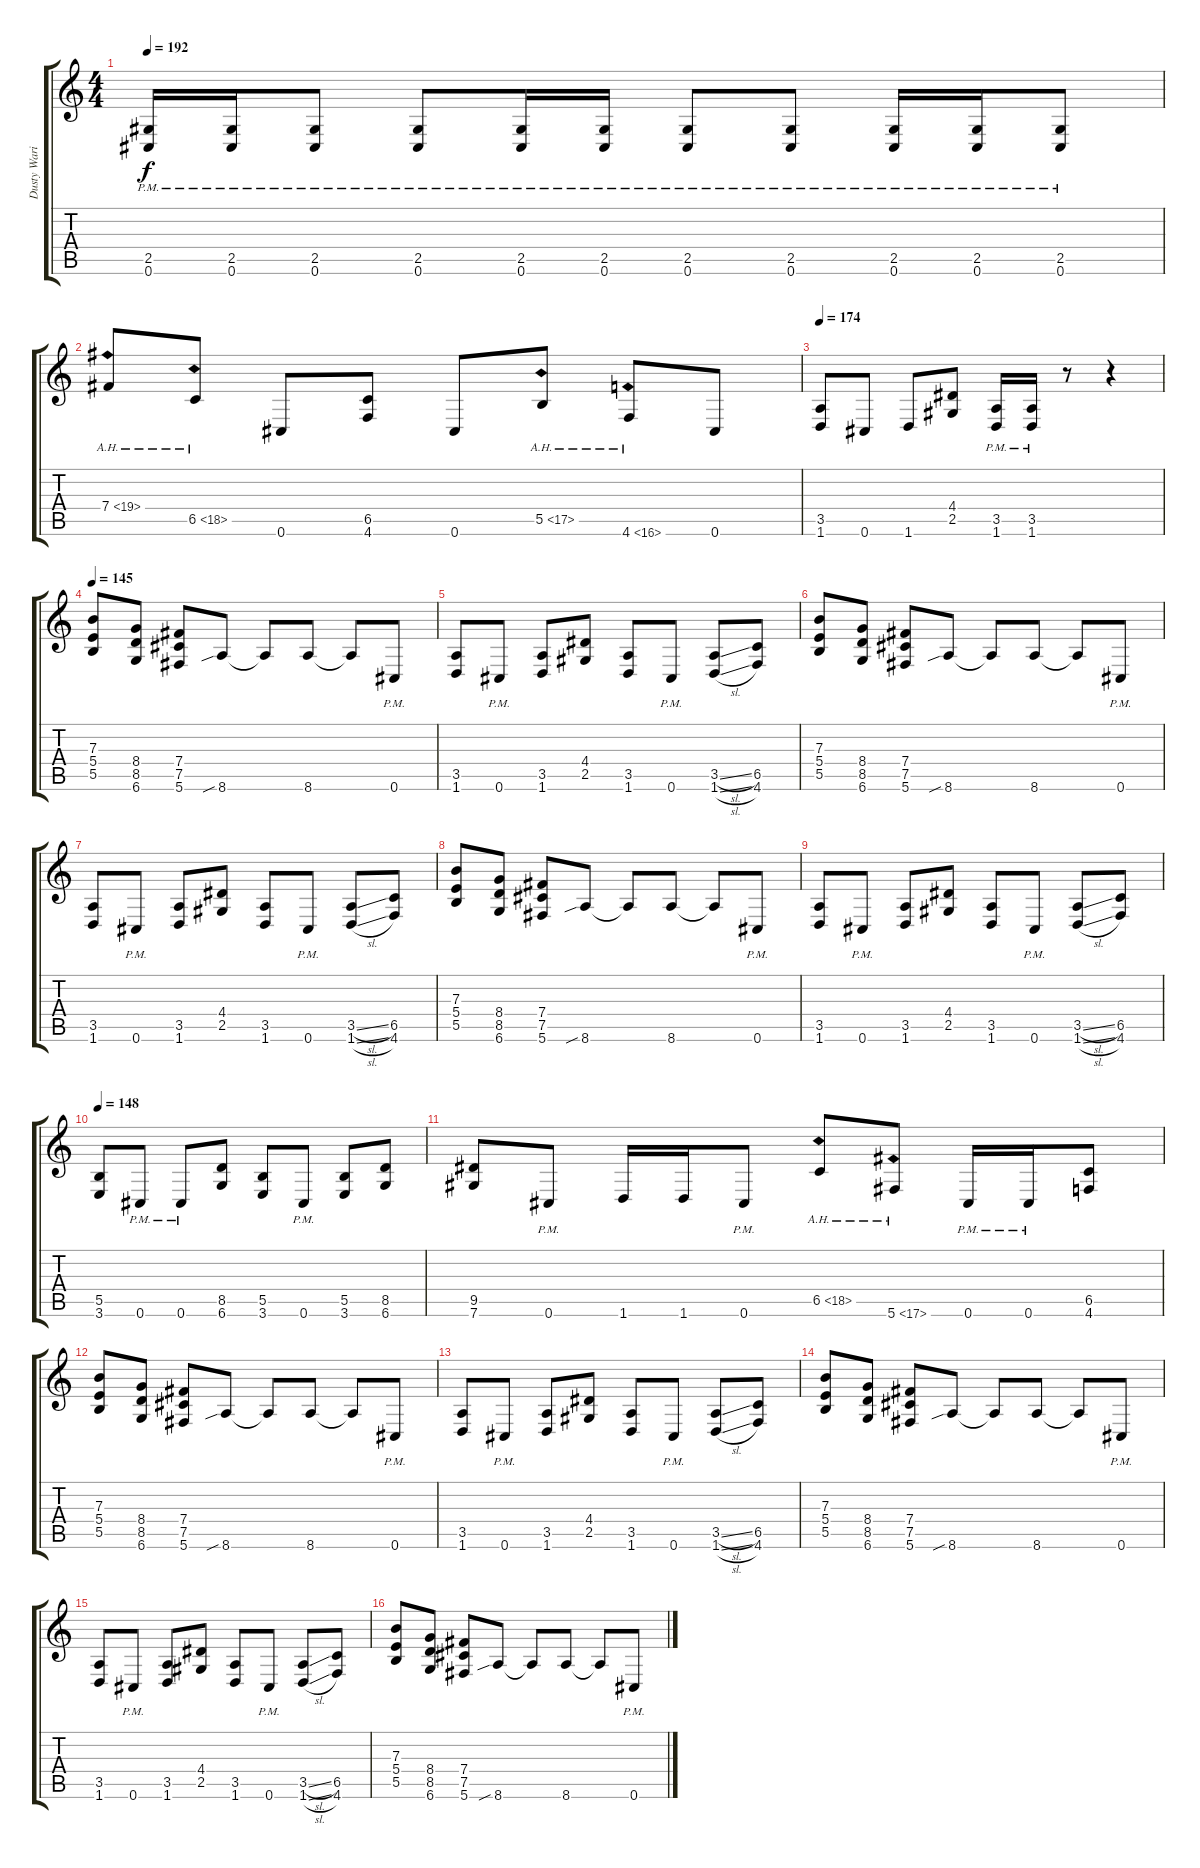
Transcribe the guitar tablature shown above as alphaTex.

\track ("Dusty Waring" "Dusty Wari") {instrument distortionguitar}
\staff {score tabs}
\tuning (Db4 Ab3 E3 B2 Gb2 Db2) {hide}
\ts (4 4)
\tempo 192
\clef g2
\ks c
(2.5{pm} 0.6{pm}).16{dy f} (2.5{pm} 0.6{pm}).16 (2.5{pm} 0.6{pm}).8 (2.5{pm} 0.6{pm}).8 (2.5{pm} 0.6{pm}).16 (2.5{pm} 0.6{pm}).16 (2.5{pm} 0.6{pm}).8 (2.5{pm} 0.6{pm}).8 (2.5{pm} 0.6{pm}).16 (2.5{pm} 0.6{pm}).16 (2.5{pm} 0.6{pm}).8 |
7.4{ah 12}.8 6.5{ah 12}.8 0.6.8 (6.5 4.6).8 0.6.8 5.5{ah 12}.8 4.6{ah 12}.8 0.6.8 |
\tempo 174
(3.5 1.6).8 0.6.8 1.6.8 (4.4 2.5).8 (3.5{pm} 1.6{pm}).16 (3.5{pm} 1.6{pm}).16 r.8 r.4 |
\tempo 145
(7.3 5.4 5.5).8 (8.4 8.5 6.6).8 (7.4 7.5 5.6).8 8.6{sib}.8 8.6{t}.8 8.6.8 8.6{t}.8 0.6{pm}.8 |
(3.5 1.6).8 0.6{pm}.8 (3.5 1.6).8 (4.4 2.5).8 (3.5 1.6).8 0.6{pm}.8 (3.5{sl} 1.6{sl}).8 (6.5 4.6).8 |
(7.3 5.4 5.5).8 (8.4 8.5 6.6).8 (7.4 7.5 5.6).8 8.6{sib}.8 8.6{t}.8 8.6.8 8.6{t}.8 0.6{pm}.8 |
(3.5 1.6).8 0.6{pm}.8 (3.5 1.6).8 (4.4 2.5).8 (3.5 1.6).8 0.6{pm}.8 (3.5{sl} 1.6{sl}).8 (6.5 4.6).8 |
(7.3 5.4 5.5).8 (8.4 8.5 6.6).8 (7.4 7.5 5.6).8 8.6{sib}.8 8.6{t}.8 8.6.8 8.6{t}.8 0.6{pm}.8 |
(3.5 1.6).8 0.6{pm}.8 (3.5 1.6).8 (4.4 2.5).8 (3.5 1.6).8 0.6{pm}.8 (3.5{sl} 1.6{sl}).8 (6.5 4.6).8 |
\tempo 148
(5.5 3.6).8 0.6{pm}.8 0.6{pm}.8 (8.5 6.6).8 (5.5 3.6).8 0.6{pm}.8 (5.5 3.6).8 (8.5 6.6).8 |
(9.5 7.6).8 0.6{pm}.8 1.6.16 1.6.16 0.6{pm}.8 6.5{ah 12}.8 5.6{ah 12}.8 0.6{pm}.16 0.6{pm}.16 (6.5 4.6).8 |
(7.3 5.4 5.5).8 (8.4 8.5 6.6).8 (7.4 7.5 5.6).8 8.6{sib}.8 8.6{t}.8 8.6.8 8.6{t}.8 0.6{pm}.8 |
(3.5 1.6).8 0.6{pm}.8 (3.5 1.6).8 (4.4 2.5).8 (3.5 1.6).8 0.6{pm}.8 (3.5{sl} 1.6{sl}).8 (6.5 4.6).8 |
(7.3 5.4 5.5).8 (8.4 8.5 6.6).8 (7.4 7.5 5.6).8 8.6{sib}.8 8.6{t}.8 8.6.8 8.6{t}.8 0.6{pm}.8 |
(3.5 1.6).8 0.6{pm}.8 (3.5 1.6).8 (4.4 2.5).8 (3.5 1.6).8 0.6{pm}.8 (3.5{sl} 1.6{sl}).8 (6.5 4.6).8 |
(7.3 5.4 5.5).8 (8.4 8.5 6.6).8 (7.4 7.5 5.6).8 8.6{sib}.8 8.6{t}.8 8.6.8 8.6{t}.8 0.6{pm}.8
